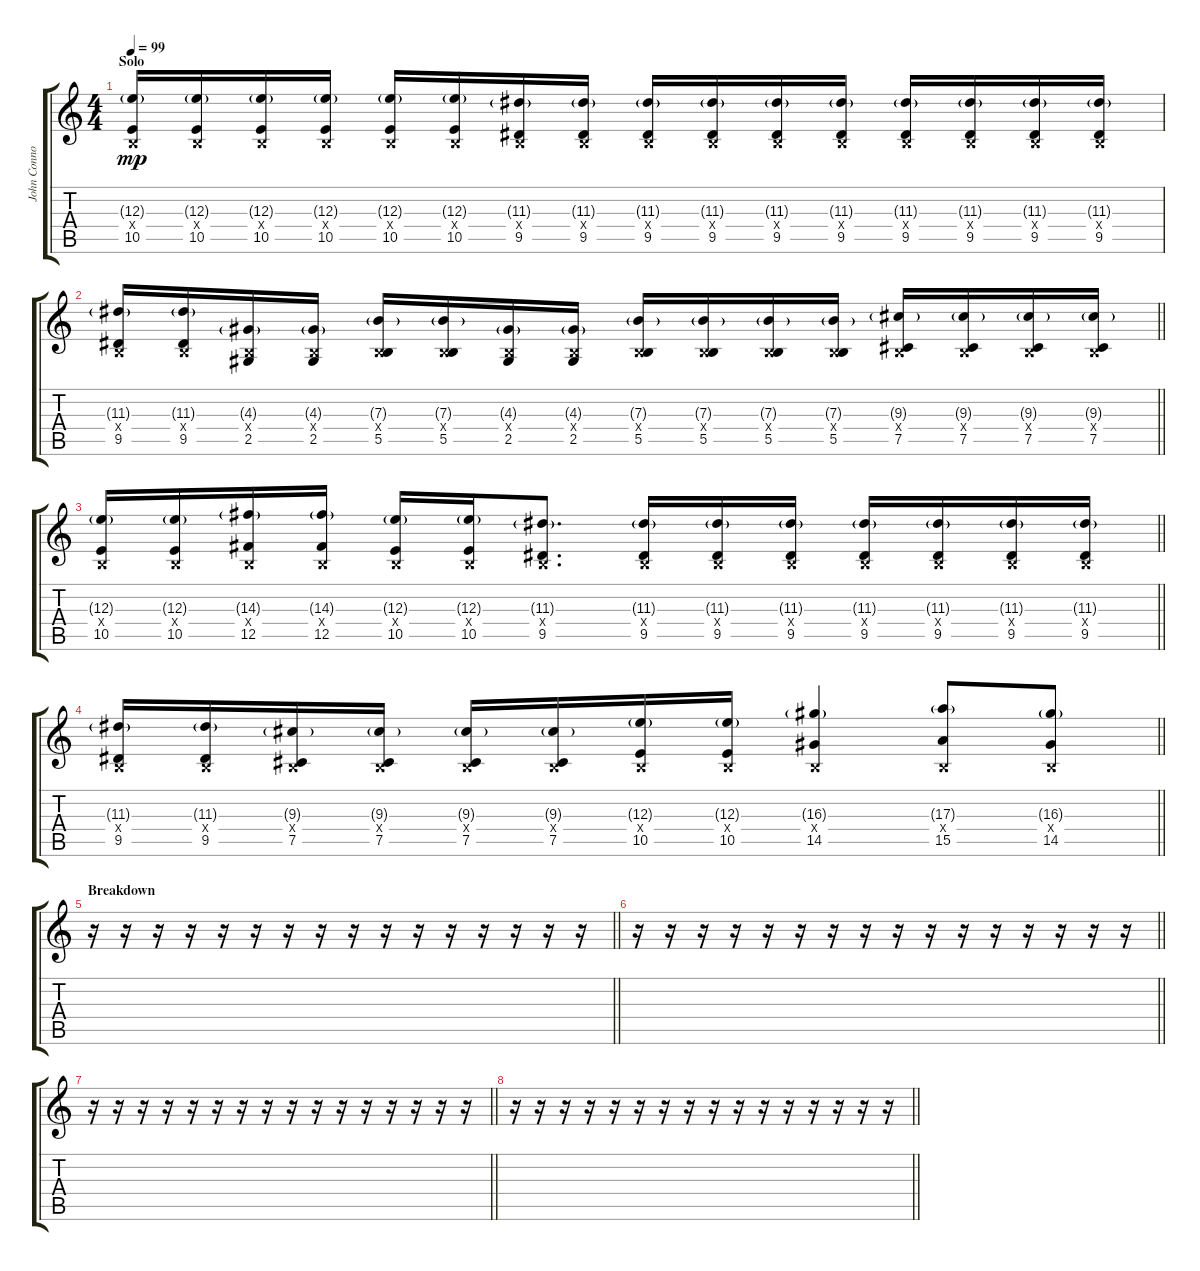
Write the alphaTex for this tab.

\track ("John Connolly" "John Conno") {instrument distortionguitar}
\staff {score tabs}
\tuning (Db4 Ab3 E3 B2 Gb2 B1) {hide}
\ts (4 4)
\section ("" "Solo")
\tempo 99
\clef g2
\ks c
(12.3{g} 0.4{x} 10.5).16{dy mp} (12.3{g} 0.4{x} 10.5).16 (12.3{g} 0.4{x} 10.5).16 (12.3{g} 0.4{x} 10.5).16 (12.3{g} 0.4{x} 10.5).16 (12.3{g} 0.4{x} 10.5).16 (11.3{g} 0.4{x} 9.5).16 (11.3{g} 0.4{x} 9.5).16 (11.3{g} 0.4{x} 9.5).16 (11.3{g} 0.4{x} 9.5).16 (11.3{g} 0.4{x} 9.5).16 (11.3{g} 0.4{x} 9.5).16 (11.3{g} 0.4{x} 9.5).16 (11.3{g} 0.4{x} 9.5).16 (11.3{g} 0.4{x} 9.5).16 (11.3{g} 0.4{x} 9.5).16 |
\barLineRight lightlight
(11.3{g} 0.4{x} 9.5).16 (11.3{g} 0.4{x} 9.5).16 (4.3{g} 0.4{x} 2.5).16 (4.3{g} 0.4{x} 2.5).16 (7.3{g} 0.4{x} 5.5).16 (7.3{g} 0.4{x} 5.5).16 (4.3{g} 0.4{x} 2.5).16 (4.3{g} 0.4{x} 2.5).16 (7.3{g} 0.4{x} 5.5).16 (7.3{g} 0.4{x} 5.5).16 (7.3{g} 0.4{x} 5.5).16 (7.3{g} 0.4{x} 5.5).16 (9.3{g} 0.4{x} 7.5).16 (9.3{g} 0.4{x} 7.5).16 (9.3{g} 0.4{x} 7.5).16 (9.3{g} 0.4{x} 7.5).16 |
\barLineRight lightlight
(12.3{g} 0.4{x} 10.5).16 (12.3{g} 0.4{x} 10.5).16 (14.3{g} 0.4{x} 12.5).16 (14.3{g} 0.4{x} 12.5).16 (12.3{g} 0.4{x} 10.5).16 (12.3{g} 0.4{x} 10.5).16 (11.3{g} 0.4{x} 9.5).8{d} (11.3{g} 0.4{x} 9.5).16 (11.3{g} 0.4{x} 9.5).16 (11.3{g} 0.4{x} 9.5).16 (11.3{g} 0.4{x} 9.5).16 (11.3{g} 0.4{x} 9.5).16 (11.3{g} 0.4{x} 9.5).16 (11.3{g} 0.4{x} 9.5).16 |
\barLineRight lightlight
(11.3{g} 0.4{x} 9.5).16 (11.3{g} 0.4{x} 9.5).16 (9.3{g} 0.4{x} 7.5).16 (9.3{g} 0.4{x} 7.5).16 (9.3{g} 0.4{x} 7.5).16 (9.3{g} 0.4{x} 7.5).16 (12.3{g} 0.4{x} 10.5).16 (12.3{g} 0.4{x} 10.5).16 (16.3{g} 0.4{x} 14.5).4 (17.3{g} 0.4{x} 15.5).8 (16.3{g} 0.4{x} 14.5).8 |
\section ("" "Breakdown")
\barLineRight lightlight
r.16 r.16 r.16 r.16 r.16 r.16 r.16 r.16 r.16 r.16 r.16 r.16 r.16 r.16 r.16 r.16 |
\barLineRight lightlight
r.16 r.16 r.16 r.16 r.16 r.16 r.16 r.16 r.16 r.16 r.16 r.16 r.16 r.16 r.16 r.16 |
\barLineRight lightlight
r.16 r.16 r.16 r.16 r.16 r.16 r.16 r.16 r.16 r.16 r.16 r.16 r.16 r.16 r.16 r.16 |
\barLineRight lightlight
r.16 r.16 r.16 r.16 r.16 r.16 r.16 r.16 r.16 r.16 r.16 r.16 r.16 r.16 r.16 r.16
